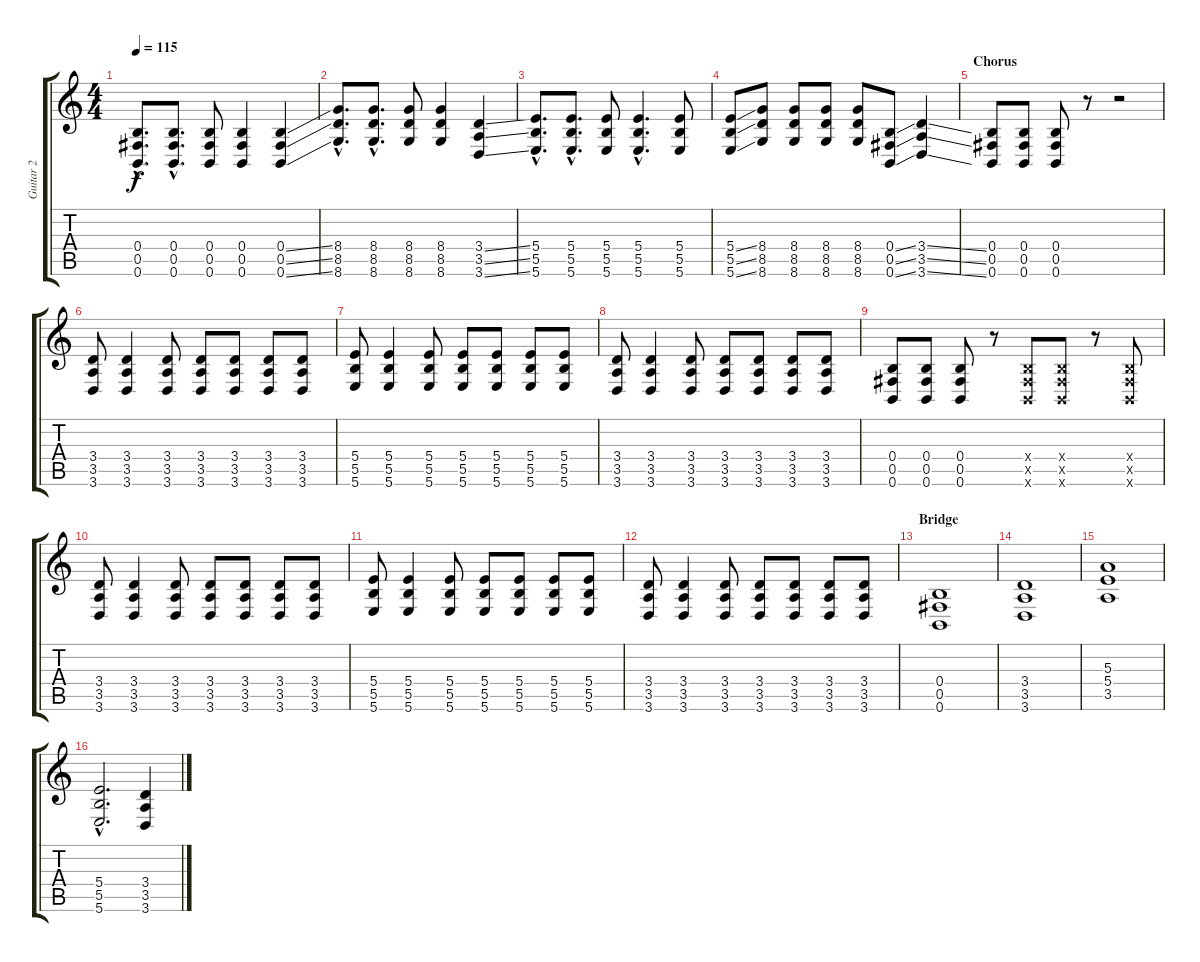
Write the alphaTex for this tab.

\track ("Guitar 2" "Guitar 2") {instrument distortionguitar}
\staff {score tabs}
\tuning (Db4 Ab3 E3 B2 Gb2 B1) {hide}
\ts (4 4)
\tempo 115
\clef g2
\ks c
(0.4{hac} 0.5{hac} 0.6{hac}).8{d dy f} (0.4{hac} 0.5{hac} 0.6{hac}).8{d} (0.4 0.5 0.6).8 (0.4 0.5 0.6).4 (0.4{ss} 0.5{ss} 0.6{ss}).4 |
(8.4{hac} 8.5{hac} 8.6{hac}).8{d} (8.4{hac} 8.5{hac} 8.6{hac}).8{d} (8.4 8.5 8.6).8 (8.4 8.5 8.6).4 (3.4{ss} 3.5{ss} 3.6{ss}).4 |
(5.4{hac} 5.5{hac} 5.6{hac}).8{d} (5.4{hac} 5.5{hac} 5.6{hac}).8{d} (5.4 5.5 5.6).8 (5.4{hac} 5.5{hac} 5.6{hac}).4{d} (5.4 5.5 5.6).8 |
(5.4{ss} 5.5{ss} 5.6{ss}).8 (8.4 8.5 8.6).8 (8.4 8.5 8.6).8 (8.4 8.5 8.6).8 (8.4 8.5 8.6).8 (0.4{ss} 0.5{ss} 0.6{ss}).8 (3.4{ss} 3.5{ss} 3.6{ss}).4 |
\section ("" "Chorus")
(0.4 0.5 0.6).8 (0.4 0.5 0.6).8 (0.4 0.5 0.6).8 r.8 r.2 |
(3.4 3.5 3.6).8 (3.4 3.5 3.6).4 (3.4 3.5 3.6).8 (3.4 3.5 3.6).8 (3.4 3.5 3.6).8 (3.4 3.5 3.6).8 (3.4 3.5 3.6).8 |
(5.4 5.5 5.6).8 (5.4 5.5 5.6).4 (5.4 5.5 5.6).8 (5.4 5.5 5.6).8 (5.4 5.5 5.6).8 (5.4 5.5 5.6).8 (5.4 5.5 5.6).8 |
(3.4 3.5 3.6).8 (3.4 3.5 3.6).4 (3.4 3.5 3.6).8 (3.4 3.5 3.6).8 (3.4 3.5 3.6).8 (3.4 3.5 3.6).8 (3.4 3.5 3.6).8 |
(0.4 0.5 0.6).8 (0.4 0.5 0.6).8 (0.4 0.5 0.6).8 r.8 (0.4{x} 0.5{x} 0.6{x}).8 (0.4{x} 0.5{x} 0.6{x}).8 r.8 (0.4{x} 0.5{x} 0.6{x}).8 |
(3.4 3.5 3.6).8 (3.4 3.5 3.6).4 (3.4 3.5 3.6).8 (3.4 3.5 3.6).8 (3.4 3.5 3.6).8 (3.4 3.5 3.6).8 (3.4 3.5 3.6).8 |
(5.4 5.5 5.6).8 (5.4 5.5 5.6).4 (5.4 5.5 5.6).8 (5.4 5.5 5.6).8 (5.4 5.5 5.6).8 (5.4 5.5 5.6).8 (5.4 5.5 5.6).8 |
(3.4 3.5 3.6).8 (3.4 3.5 3.6).4 (3.4 3.5 3.6).8 (3.4 3.5 3.6).8 (3.4 3.5 3.6).8 (3.4 3.5 3.6).8 (3.4 3.5 3.6).8 |
\section ("" "Bridge")
(0.4 0.5 0.6).1{instrument distortionguitar} |
(3.4 3.5 3.6).1{instrument distortionguitar} |
(5.3 5.4 3.5).1{instrument distortionguitar} |
(5.4{hac} 5.5{hac} 5.6{hac}).2{d instrument distortionguitar} (3.4 3.5 3.6).4
